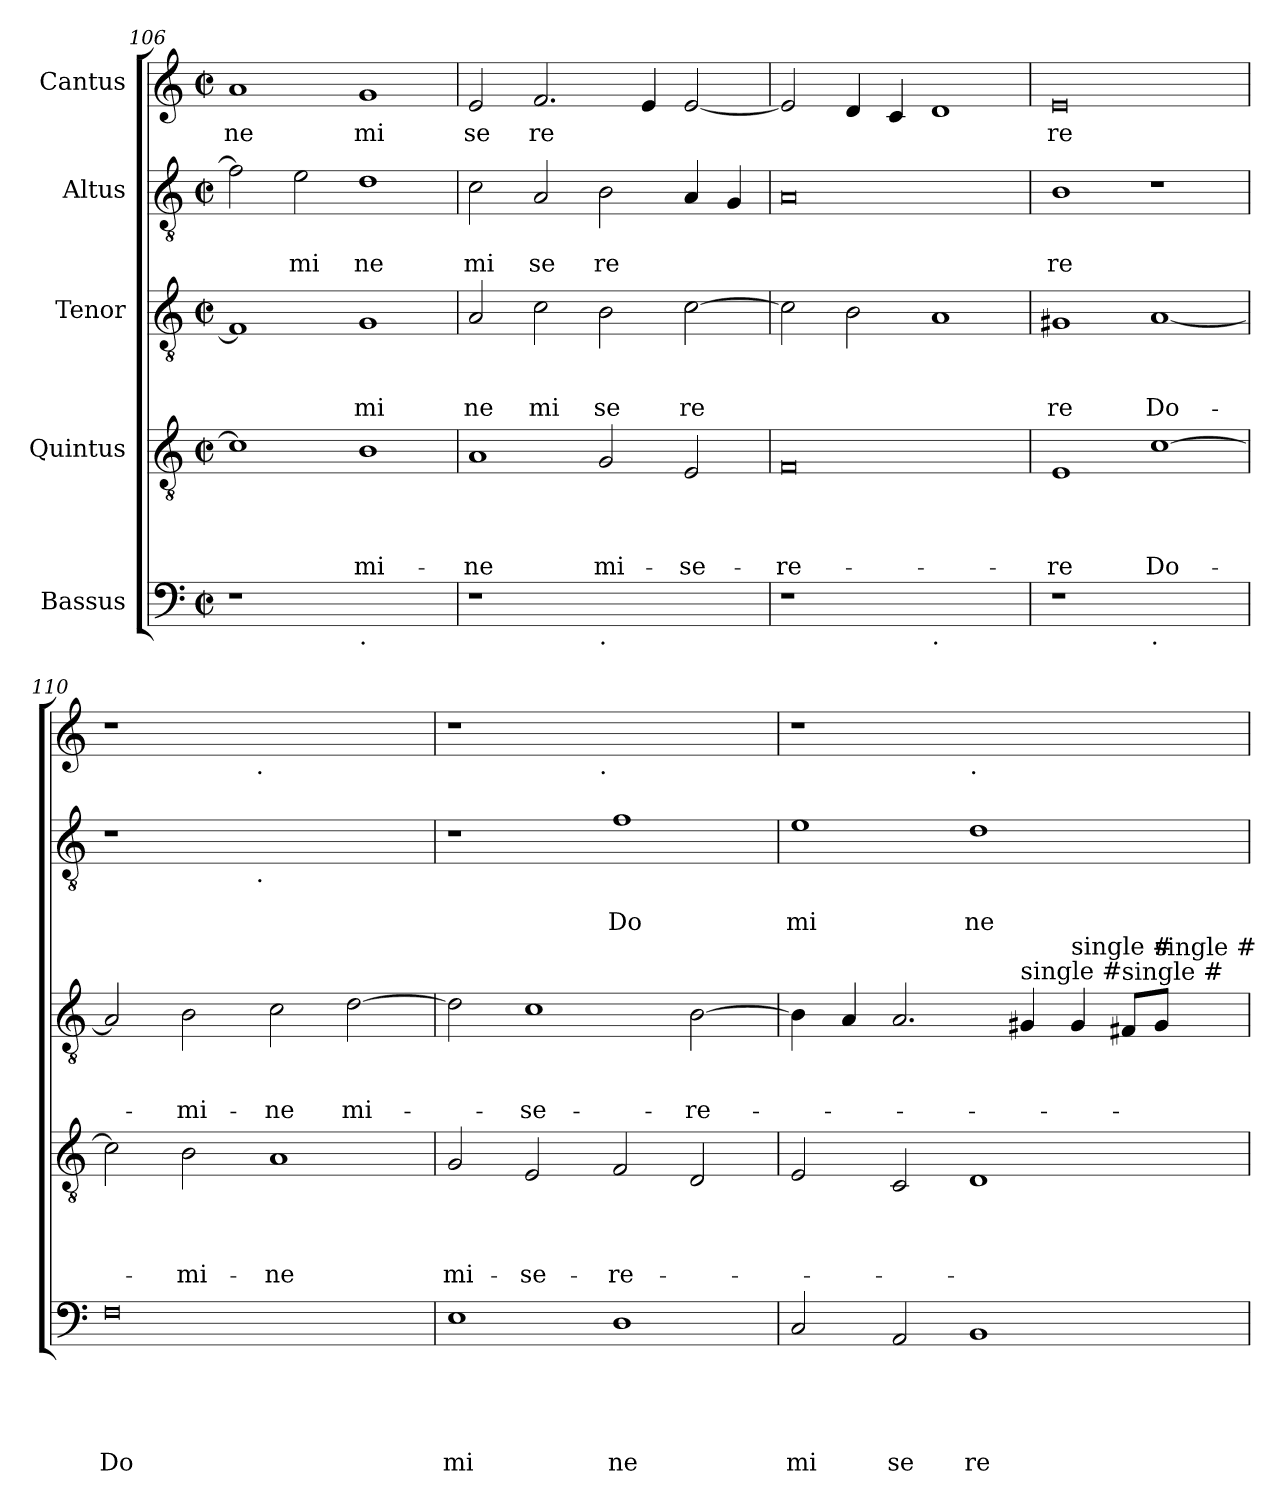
**kern	**text	**text	**text	**text	**text	**kern	**text	**text	**text	**text	**kern	**text	**text	**text	**kern	**text	**text	**kern	**text
*part5	*part5	*part5	*part5	*part5	*part5	*part4	*part4	*part4	*part4	*part4	*part3	*part3	*part3	*part3	*part2	*part2	*part2	*part1	*part1
*staff5	*staff5	*staff5	*staff5	*staff5	*staff5	*staff4	*staff4	*staff4	*staff4	*staff4	*staff3	*staff3	*staff3	*staff3	*staff2	*staff2	*staff2	*staff1	*staff1
*I"Bassus	*	*	*	*	*	*I"Quintus	*	*	*	*	*I"Tenor	*	*	*	*I"Altus	*	*	*I"Cantus	*
*clefF4	*	*	*	*	*	*clefGv2	*	*	*	*	*clefGv2	*	*	*	*clefGv2	*	*	*clefG2	*
*k[]	*	*	*	*	*	*k[]	*	*	*	*	*k[]	*	*	*	*k[]	*	*	*k[]	*
*C:	*	*	*	*	*	*C:	*	*	*	*	*C:	*	*	*	*C:	*	*	*C:	*
*M2/2	*	*	*	*	*	*M2/2	*	*	*	*	*M2/2	*	*	*	*M2/2	*	*	*M2/2	*
*met(c|)	*	*	*	*	*	*met(c|)	*	*	*	*	*met(c|)	*	*	*	*met(c|)	*	*	*met(c|)	*
=106	=106	=106	=106	=106	=106	=106	=106	=106	=106	=106	=106	=106	=106	=106	=106	=106	=106	=106	=106
!	!	!	!	!	!	!	!	!	!	!	!	!	!	!	!	!	!	!	!LO:LY:b
1r	.	.	.	.	.	1c]	.	.	.	.	1F]	.	.	.	2f\]	.	.	1a	ne
!	!	!	!	!	!	!	!	!	!	!	!	!	!	!	!	!	!LO:LY:b	!	!
.	.	.	.	.	.	.	.	.	.	.	.	.	.	.	2e\	.	mi	.	.
!LO:TX:b:t=.	!	!	!	!	!	!	!	!	!	!	!	!	!	!	!	!	!	!	!
!	!	!	!	!	!	!	!	!	!	!LO:LY:b	!	!	!	!LO:LY:b	!	!	!LO:LY:b	!	!LO:LY:b
1ryy	.	.	.	.	.	1B	.	.	.	-mi-	1G	.	.	mi	1d	.	ne	1g	mi
=107	=107	=107	=107	=107	=107	=107	=107	=107	=107	=107	=107	=107	=107	=107	=107	=107	=107	=107	=107
!	!	!	!	!	!	!	!	!	!	!LO:LY:b	!	!	!	!LO:LY:b	!	!	!LO:LY:b	!	!LO:LY:b
1r	.	.	.	.	.	1A	.	.	.	-ne	2A/	.	.	ne	2c\	.	mi	2e/	se
!	!	!	!	!	!	!	!	!	!	!	!	!	!	!LO:LY:b	!	!	!LO:LY:b	!	!LO:LY:b
.	.	.	.	.	.	.	.	.	.	.	2c\	.	.	mi	2A/	.	se	2.f/	re
!LO:TX:b:t=.	!	!	!	!	!	!	!	!	!	!	!	!	!	!	!	!	!	!	!
!	!	!	!	!	!	!	!	!	!	!LO:LY:b	!	!	!	!LO:LY:b	!	!	!LO:LY:b	!	!
1ryy	.	.	.	.	.	2G/	.	.	.	mi-	2B\	.	.	se	2B\	.	re	.	.
.	.	.	.	.	.	.	.	.	.	.	.	.	.	.	.	.	.	4e/	.
!	!	!	!	!	!	!	!	!	!	!LO:LY:b	!	!	!	!LO:LY:b	!	!	!	!	!
.	.	.	.	.	.	2E/	.	.	.	-se-	[>2c\	.	.	re	4A/	.	.	[<2e/	.
.	.	.	.	.	.	.	.	.	.	.	.	.	.	.	4G/	.	.	.	.
=108	=108	=108	=108	=108	=108	=108	=108	=108	=108	=108	=108	=108	=108	=108	=108	=108	=108	=108	=108
!	!	!	!	!	!	!	!	!	!	!LO:LY:b	!	!	!	!	!	!	!	!	!
1r	.	.	.	.	.	0F	.	.	.	-re-	2c\]	.	.	.	0A	.	.	2e/]	.
.	.	.	.	.	.	.	.	.	.	.	2B\	.	.	.	.	.	.	4d/	.
.	.	.	.	.	.	.	.	.	.	.	.	.	.	.	.	.	.	4c/	.
!LO:TX:b:t=.	!	!	!	!	!	!	!	!	!	!	!	!	!	!	!	!	!	!	!
1ryy	.	.	.	.	.	.	.	.	.	.	1A	.	.	.	.	.	.	1d	.
!!LO:LB:g=z
=109	=109	=109	=109	=109	=109	=109	=109	=109	=109	=109	=109	=109	=109	=109	=109	=109	=109	=109	=109
!	!	!	!	!	!	!	!	!	!	!LO:LY:b	!	!	!	!LO:LY:b	!	!	!LO:LY:b	!	!LO:LY:b
1r	.	.	.	.	.	1E	.	.	.	-re	1G#X	.	.	re	1B	.	re	0e	re
!LO:TX:b:t=.	!	!	!	!	!	!	!	!	!	!	!	!	!	!	!	!	!	!	!
!	!	!	!	!	!	!	!	!	!	!LO:LY:b	!	!	!	!LO:LY:b	!	!	!	!	!
1ryy	.	.	.	.	.	[>1c	.	.	.	Do-	[<1A	.	.	Do-	1r	.	.	.	.
=110	=110	=110	=110	=110	=110	=110	=110	=110	=110	=110	=110	=110	=110	=110	=110	=110	=110	=110	=110
!	!	!	!	!	!LO:LY:b	!	!	!	!	!	!	!	!	!	!	!	!	!	!
*	*	*	*	*	*	*	*	*	*	*	*	*	*	*	*^	*	*	*^	*
0F	.	.	.	.	Do	2c\]	.	.	.	.	2A/]	.	.	.	1r	2ryy	.	.	1r	2ryy	.
!	!	!	!	!	!	!	!	!	!	!LO:LY:b	!	!	!	!LO:LY:b	!	!	!	!	!	!	!
.	.	.	.	.	.	2B\	.	.	.	-mi-	2B\	.	.	-mi-	.	4...ryy	.	.	.	4...ryy	.
!	!	!	!	!	!	!	!	!	!	!	!	!	!	!	!	!	!	!	!	!LO:TX:b:t=.	!
!	!	!	!	!	!	!	!	!	!	!	!	!	!	!	!	!LO:TX:b:t=.	!	!	!	!	!
.	.	.	.	.	.	.	.	.	.	.	.	.	.	.	.	1ryy	.	.	.	1ryy	.
!	!	!	!	!	!	!	!	!	!	!LO:LY:b	!	!	!	!LO:LY:b	!	!	!	!	!	!	!
.	.	.	.	.	.	1A	.	.	.	-ne	2c\	.	.	-ne	1ryy	.	.	.	1ryy	.	.
!	!	!	!	!	!	!	!	!	!	!	!	!	!	!LO:LY:b	!	!	!	!	!	!	!
.	.	.	.	.	.	.	.	.	.	.	[>2d\	.	.	mi-	.	.	.	.	.	.	.
.	.	.	.	.	.	.	.	.	.	.	.	.	.	.	.	32ryy	.	.	.	32ryy	.
=111	=111	=111	=111	=111	=111	=111	=111	=111	=111	=111	=111	=111	=111	=111	=111	=111	=111	=111	=111	=111	=111
!	!	!	!	!	!LO:LY:b	!	!	!	!	!LO:LY:b	!	!	!	!	!	!	!	!	!	!	!
*	*	*	*	*	*	*	*	*	*	*	*	*	*	*	*v	*v	*	*	*	*	*
1E	.	.	.	.	mi	2G/	.	.	.	mi-	2d\]	.	.	.	1r	.	.	1r	2ryy	.
!	!	!	!	!	!	!	!	!	!	!LO:LY:b	!	!	!	!LO:LY:b	!	!	!	!	!	!
.	.	.	.	.	.	2E/	.	.	.	-se-	1c	.	.	-se-	.	.	.	.	4...ryy	.
!	!	!	!	!	!	!	!	!	!	!	!	!	!	!	!	!	!	!	!LO:TX:b:t=.	!
.	.	.	.	.	.	.	.	.	.	.	.	.	.	.	.	.	.	.	1ryy	.
!	!	!	!	!	!LO:LY:b	!	!	!	!	!LO:LY:b	!	!	!	!	!	!	!LO:LY:b	!	!	!
1D	.	.	.	.	ne	2F/	.	.	.	-re-	.	.	.	.	1f	.	Do	1ryy	.	.
!	!	!	!	!	!	!	!	!	!	!	!	!	!	!LO:LY:b	!	!	!	!	!	!
.	.	.	.	.	.	2D/	.	.	.	.	[>2B\	.	.	-re-	.	.	.	.	.	.
.	.	.	.	.	.	.	.	.	.	.	.	.	.	.	.	.	.	.	32ryy	.
=112	=112	=112	=112	=112	=112	=112	=112	=112	=112	=112	=112	=112	=112	=112	=112	=112	=112	=112	=112	=112
!	!	!	!	!	!LO:LY:b	!	!	!	!	!	!	!	!	!	!	!	!LO:LY:b	!	!	!
*	*	*	*	*	*	*	*	*	*	*	*	*	*	*	*	*	*	*v	*v	*
2C/	.	.	.	.	mi	2E/	.	.	.	.	4B\]	.	.	.	1e	.	mi	1r	.
.	.	.	.	.	.	.	.	.	.	.	4A/	.	.	.	.	.	.	.	.
!	!	!	!	!	!LO:LY:b	!	!	!	!	!	!	!	!	!	!	!	!	!	!
2AA/	.	.	.	.	se	2C/	.	.	.	.	2.A/	.	.	.	.	.	.	.	.
!	!	!	!	!	!	!	!	!	!	!	!	!	!	!	!	!	!	!LO:TX:b:t=.	!
!	!	!	!	!	!LO:LY:b	!	!	!	!	!	!	!	!	!	!	!	!LO:LY:b	!	!
1BB	.	.	.	.	re	1D	.	.	.	.	.	.	.	.	1d	.	ne	1ryy	.
!	!	!	!	!	!	!	!	!	!	!	!LO:TX:a:t=single #	!	!	!	!	!	!	!	!
.	.	.	.	.	.	.	.	.	.	.	4G#/	.	.	.	.	.	.	.	.
!	!	!	!	!	!	!	!	!	!	!	!LO:TX:a:t=single #	!	!	!	!	!	!	!	!
.	.	.	.	.	.	.	.	.	.	.	4G#/	.	.	.	.	.	.	.	.
!	!	!	!	!	!	!	!	!	!	!	!LO:TX:a:t=single #	!	!	!	!	!	!	!	!
.	.	.	.	.	.	.	.	.	.	.	8F#/L	.	.	.	.	.	.	.	.
!	!	!	!	!	!	!	!	!	!	!	!LO:TX:a:t=single #	!	!	!	!	!	!	!	!
.	.	.	.	.	.	.	.	.	.	.	8G#/J	.	.	.	.	.	.	.	.
=	=	=	=	=	=	=	=	=	=	=	=	=	=	=	=	=	=	=	=
*-	*-	*-	*-	*-	*-	*-	*-	*-	*-	*-	*-	*-	*-	*-	*-	*-	*-	*-	*-
